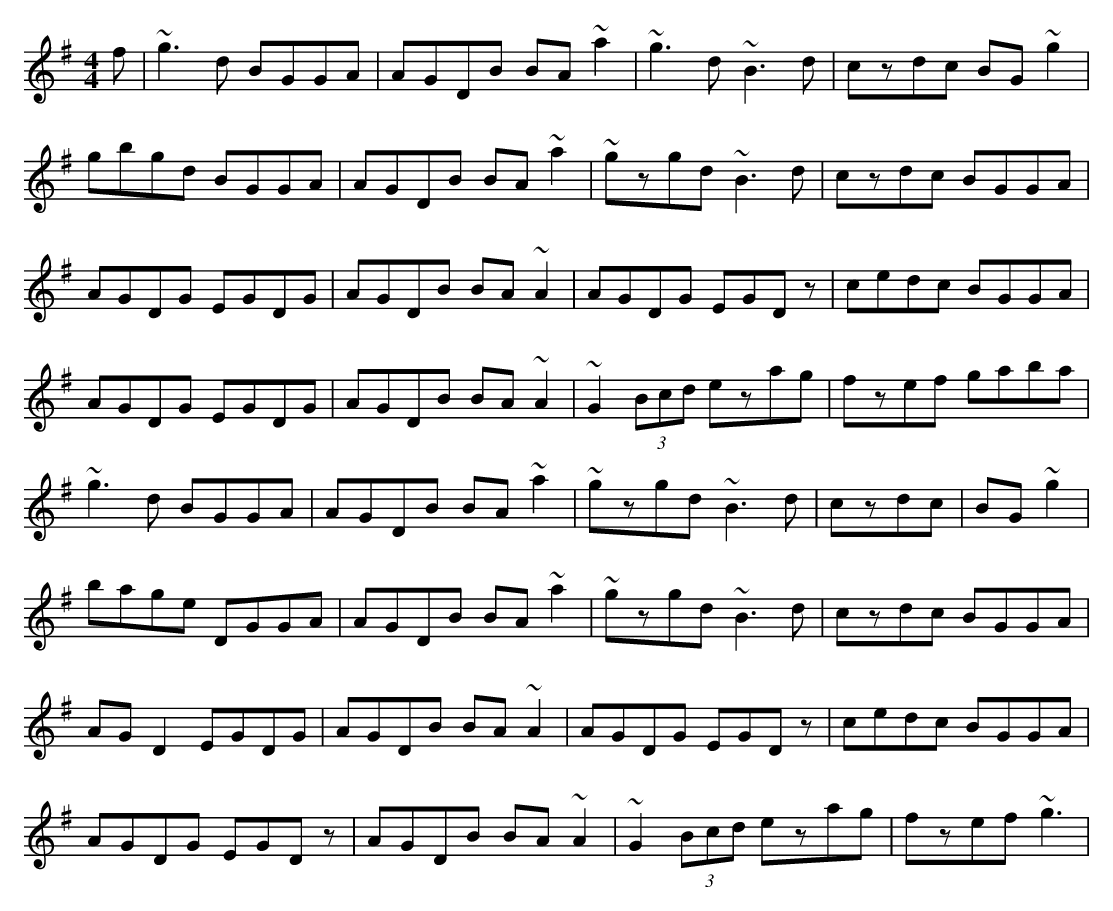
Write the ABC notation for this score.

X:1
M:4/4
K:G
f|~g3d BGGA|AGDB BA~a2|~g3d ~B3d|czdc BG~g2|
gbgd BGGA|AGDB BA~a2|~gzgd ~B3d|czdc BGGA|
AGDG EGDG|AGDB BA~A2|AGDG EGDz|cedc BGGA|
AGDG EGDG|AGDB BA~A2|~G2(3Bcd ezag|fzef gaba|
~g3d BGGA|AGDB BA~a2|~gzgd ~B3d|czdc|BG~g2|
bage DGGA|AGDB BA~a2|~gzgd ~B3d|czdc BGGA|
AGD2 EGDG|AGDB BA~A2|AGDG EGDz|cedc BGGA|
AGDG EGDz|AGDB BA~A2|~G2(3Bcd ezag|fzef ~g3|
